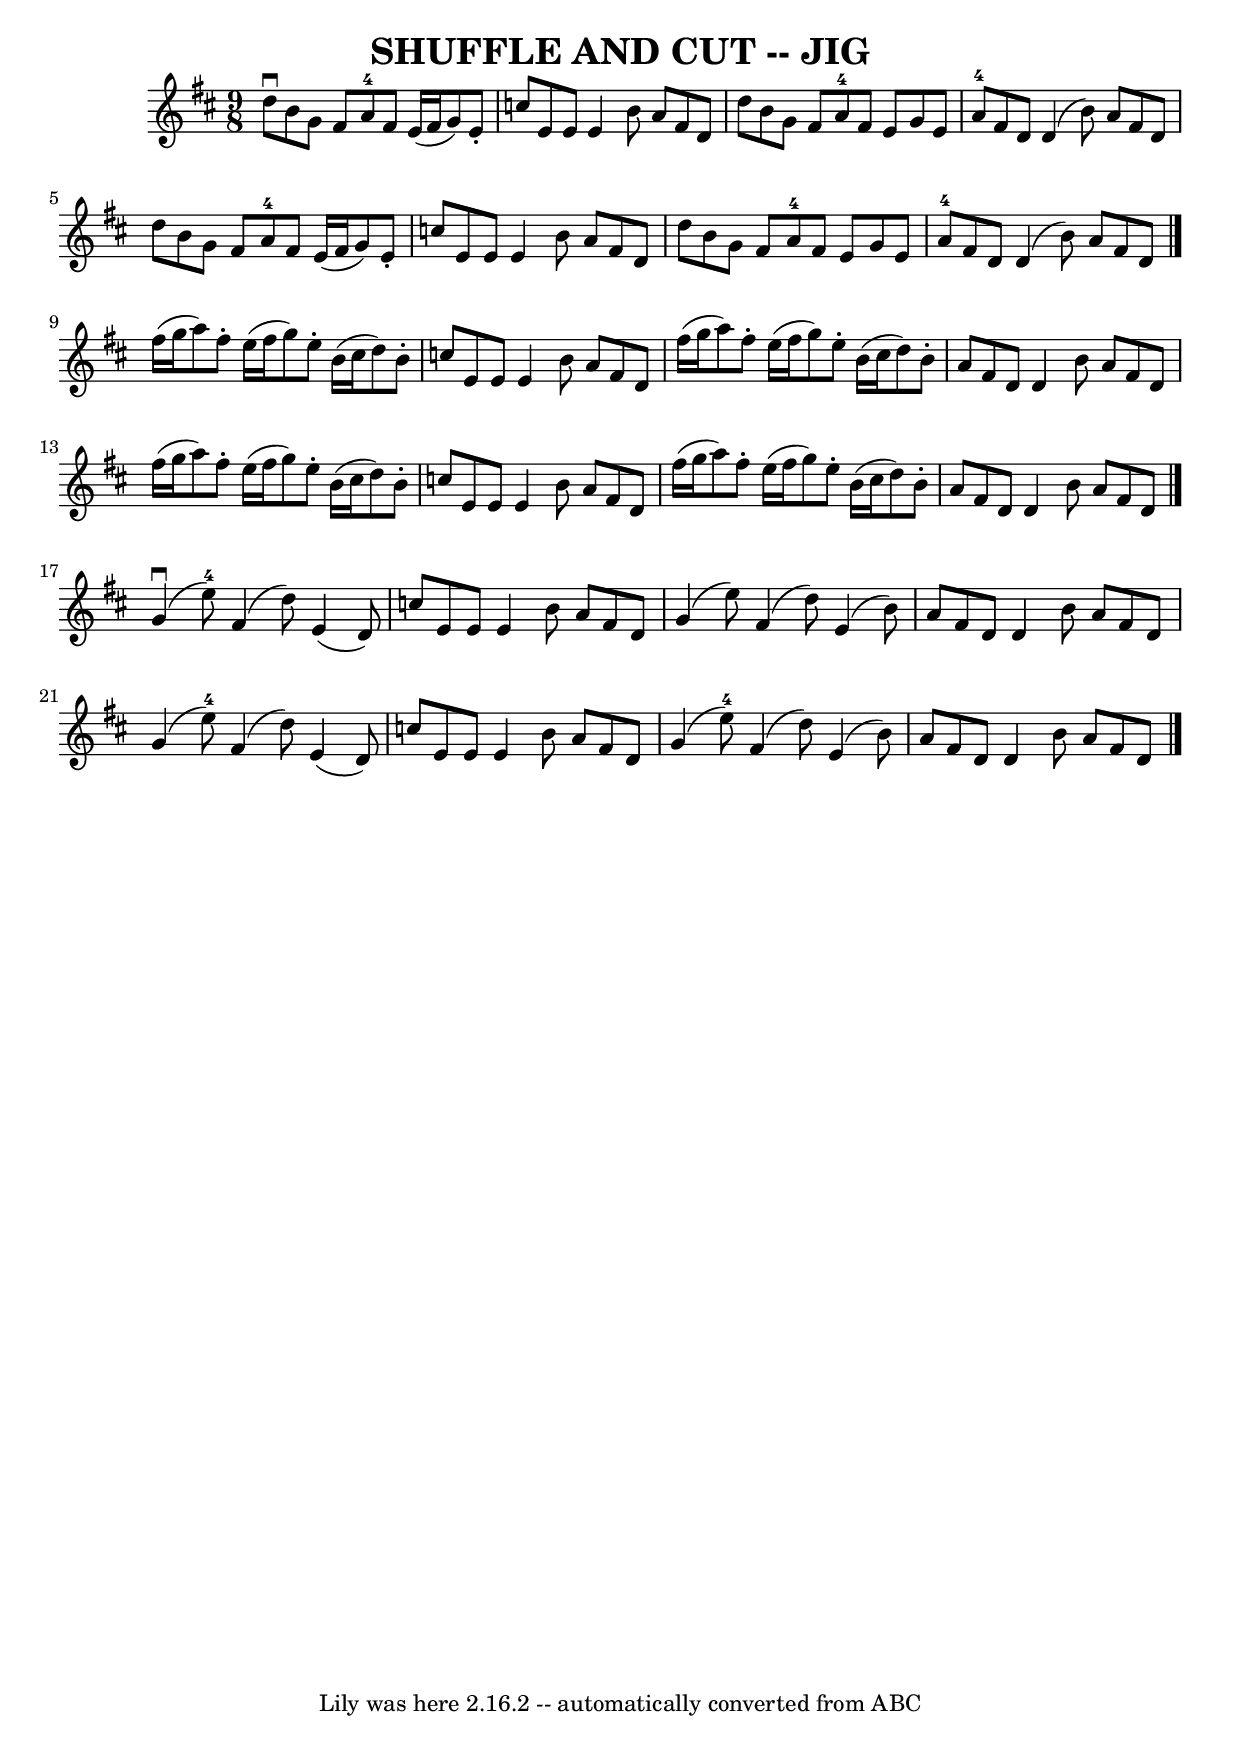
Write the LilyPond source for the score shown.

\version "2.16.2"
\include "Mammoth.ily"
\header {
  %% book = "Ryan's Mammoth Collection of Fiddle Tunes"
  crossRefNumber = "1"
  footnotes = "\\\\(As Old Irish Dance)"
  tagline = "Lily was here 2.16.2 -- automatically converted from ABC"
  title = "SHUFFLE AND CUT -- JIG"

}
voicedefault =  {


  \time 9/8 
  \key d \major d''8^\downbow b'8 g'8 fis'8 a'8-4   
  fis'8 e'16 (fis'16 g'8) e'8 -.   |
  c''8 e'8 e'8    
  e'4 b'8 a'8 fis'8 d'8        |
  d''8 b'8 g'8 fis'8 
  a'8-4 fis'8 e'8 g'8 e'8    |
  a'8-4 fis'8    
  d'8 d'4 (b'8) a'8 fis'8 d'8    |
  |
  d''8    
  b'8 g'8 fis'8 a'8-4 fis'8 e'16 (fis'16 g'8) e'8 -.  
  |
  c''8 e'8 e'8 e'4 b'8 a'8 fis'8 d'8        
  |
  d''8 b'8 g'8 fis'8 a'8-4 fis'8 e'8 g'8 e'8 
  |
  a'8-4 fis'8 d'8 d'4 (b'8) a'8 fis'8    
  d'8    \bar "|." fis''16 (g''16 a''8) fis''8 -. e''16 (
  fis''16 g''8) e''8 -. b'16 (cis''16 d''8) b'8 -.   
  |
  c''8 e'8 e'8 e'4 b'8 a'8 fis'8 d'8        
  |
  fis''16 (g''16 a''8) fis''8 -. e''16 (fis''16    
  g''8) e''8 -. b'16 (cis''16 d''8) b'8 -.   |
  a'8    
  fis'8 d'8 d'4 b'8 a'8 fis'8 d'8    |
  |
  
  fis''16 (g''16 a''8) fis''8 -. e''16 (fis''16 g''8)   
  e''8 -. b'16 (cis''16 d''8) b'8 -.   |
  c''8 e'8 e'8 
  e'4 b'8 a'8 fis'8 d'8        |
  fis''16 (g''16    
  a''8) fis''8 -. e''16 (fis''16 g''8) e''8 -. b'16 (
  cis''16 d''8) b'8 -.   |
  a'8 fis'8 d'8 d'4 b'8    
  a'8 fis'8 d'8    \bar "|." g'4 (^\downbow e''8-4) fis'4 (
  d''8) e'4 (d'8)   |
  c''8 e'8 e'8 e'4 b'8    
  a'8 fis'8 d'8        |
  g'4 (e''8) fis'4 (d''8)   
  e'4 (b'8)   |
  a'8 fis'8 d'8 d'4 b'8 a'8 fis'8  
  d'8    |
  |
  g'4 (e''8-4) fis'4 (d''8)   
  e'4 (d'8)   |
  c''8 e'8 e'8 e'4 b'8 a'8 fis'8   
  d'8        |
  g'4 (e''8-4) fis'4 (d''8) e'4 (b'8  
  -)   |
  a'8 fis'8 d'8 d'4 b'8 a'8 fis'8 d'8    
  \bar "|."   

}

\score{
  <<

    \context Staff="default"
    {
      \voicedefault 
      
    }

  >>
  \layout {
    
  }
  \midi {
  }

}
